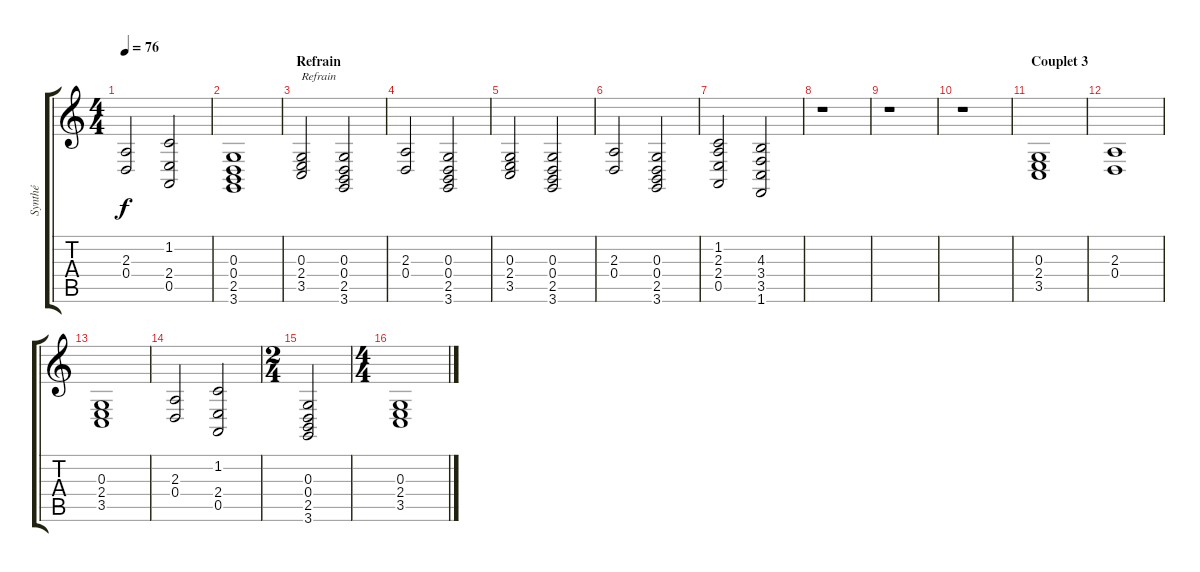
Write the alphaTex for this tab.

\track ("Synthé" "Synthé") {instrument churchorgan}
\staff {score tabs}
\tuning (E4 B3 G3 D3 A2 E2) {hide}
\ts (4 4)
\tempo 76
\clef g2
\ks c
(2.3 0.4).2{dy f} (1.2 2.4 0.5).2 |
(0.3 0.4 2.5 3.6).1 |
\section ("" "Refrain")
(0.3 2.4 3.5).2{txt "Refrain"} (0.3 0.4 2.5 3.6).2 |
(2.3 0.4).2 (0.3 0.4 2.5 3.6).2 |
(0.3 2.4 3.5).2 (0.3 0.4 2.5 3.6).2 |
(2.3 0.4).2 (0.3 0.4 2.5 3.6).2 |
(1.2 2.3 2.4 0.5).2 (4.3 3.4 3.5 1.6).2 |
r.1 |
r.1 |
r.1 |
\section ("" "Couplet 3")
(0.3 2.4 3.5).1 |
(2.3 0.4).1 |
(0.3 2.4 3.5).1 |
(2.3 0.4).2 (1.2 2.4 0.5).2 |
\ts (2 4)
(0.3 0.4 2.5 3.6).2 |
\ts (4 4)
(0.3 2.4 3.5).1
